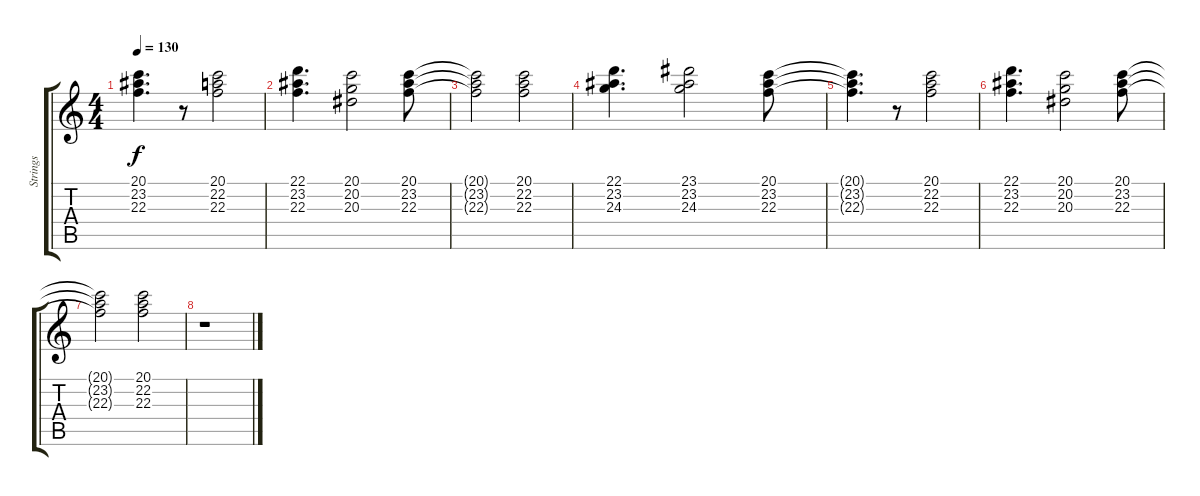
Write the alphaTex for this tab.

\track ("Strings" "Strings") {instrument synthstrings1}
\staff {score tabs}
\tuning (E4 B3 G3 D3 A2 E2) {hide}
\ts (4 4)
\tempo 130
\clef g2
\ks c
(20.1{t} 23.2{t} 22.3{t}).4{d dy f} r.8 (20.1 22.2 22.3).2 |
(22.1 23.2 22.3).4{d} (20.1 20.2 20.3).2 (20.1 23.2 22.3).8 |
(20.1{t} 23.2{t} 22.3{t}).2 (20.1 22.2 22.3).2 |
(22.1 23.2 24.3).4{d} (23.1 23.2 24.3).2 (20.1 23.2 22.3).8 |
(20.1{t} 23.2{t} 22.3{t}).4{d} r.8 (20.1 22.2 22.3).2 |
(22.1 23.2 22.3).4{d} (20.1 20.2 20.3).2 (20.1 23.2 22.3).8 |
(20.1{t} 23.2{t} 22.3{t}).2 (20.1 22.2 22.3).2 |
r.1
